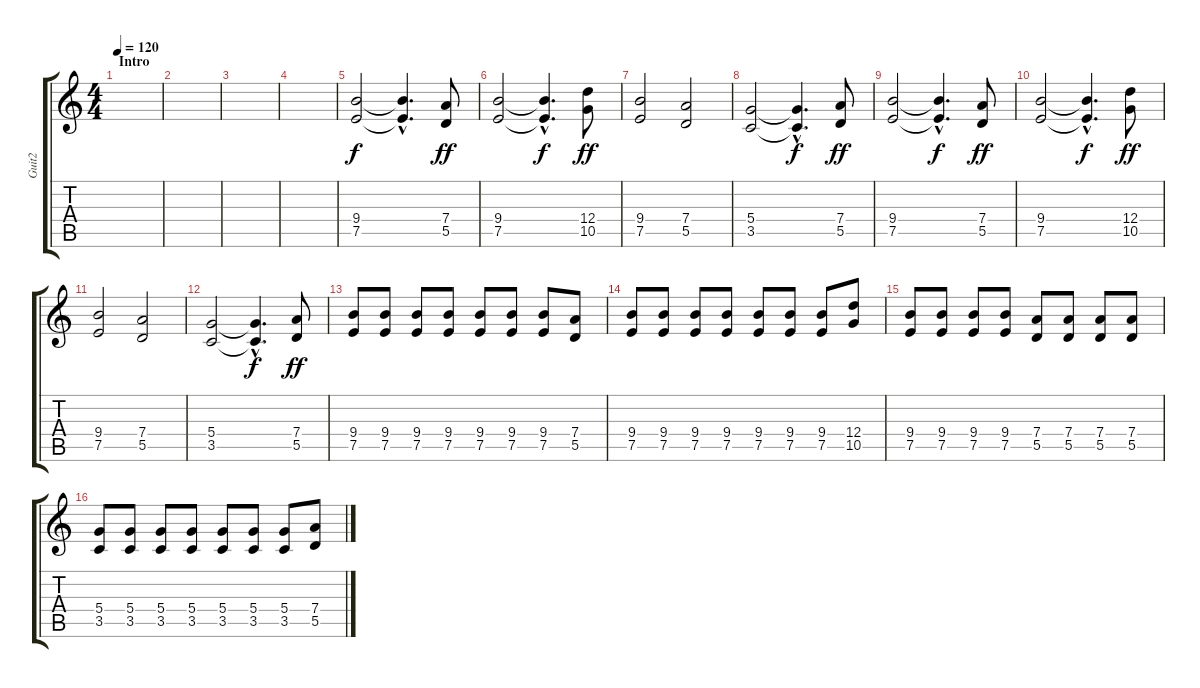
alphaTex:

\track ("Guit2" "Guit2") {instrument overdrivenguitar}
\staff {score tabs}
\tuning (E4 B3 G3 D3 A2 E2) {hide}
\ts (4 4)
\section ("" "Intro")
\tempo 120
\clef g2
\ks c
|
|
|
|
(9.4 7.5).2 (9.4{hac t} 7.5{hac t}).4{d dy f} (7.4 5.5).8{dy ff} |
(9.4 7.5).2 (9.4{hac t} 7.5{hac t}).4{d dy f} (12.4 10.5).8{dy ff} |
(9.4 7.5).2 (7.4 5.5).2 |
(5.4 3.5).2 (5.4{hac t} 3.5{hac t}).4{d dy f} (7.4 5.5).8{dy ff} |
(9.4 7.5).2 (9.4{hac t} 7.5{hac t}).4{d dy f} (7.4 5.5).8{dy ff} |
(9.4 7.5).2 (9.4{hac t} 7.5{hac t}).4{d dy f} (12.4 10.5).8{dy ff} |
(9.4 7.5).2 (7.4 5.5).2 |
(5.4 3.5).2 (5.4{hac t} 3.5{hac t}).4{d dy f} (7.4 5.5).8{dy ff} |
(9.4 7.5).8 (9.4 7.5).8 (9.4 7.5).8 (9.4 7.5).8 (9.4 7.5).8 (9.4 7.5).8 (9.4 7.5).8 (7.4 5.5).8 |
(9.4 7.5).8 (9.4 7.5).8 (9.4 7.5).8 (9.4 7.5).8 (9.4 7.5).8 (9.4 7.5).8 (9.4 7.5).8 (12.4 10.5).8 |
(9.4 7.5).8 (9.4 7.5).8 (9.4 7.5).8 (9.4 7.5).8 (7.4 5.5).8 (7.4 5.5).8 (7.4 5.5).8 (7.4 5.5).8 |
(5.4 3.5).8 (5.4 3.5).8 (5.4 3.5).8 (5.4 3.5).8 (5.4 3.5).8 (5.4 3.5).8 (5.4 3.5).8 (7.4 5.5).8
